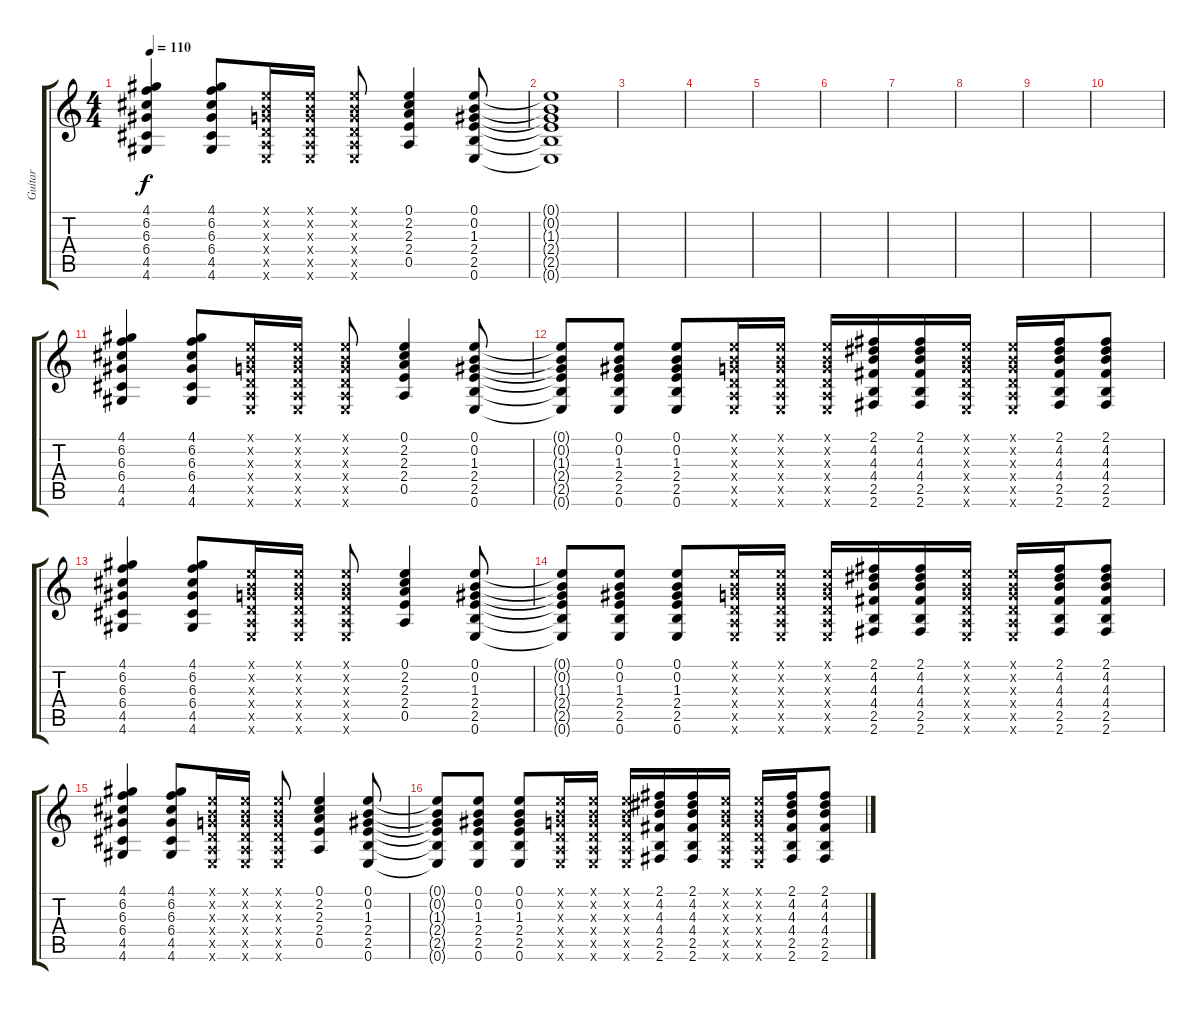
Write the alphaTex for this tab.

\track ("Guitar" "Guitar") {instrument distortionguitar}
\staff {score tabs}
\tuning (E4 B3 G3 D3 A2 E2) {hide}
\ts (4 4)
\tempo 110
\clef g2
\ks c
(4.1 6.2 6.3 6.4 4.5 4.6).4{dy f} (4.1 6.2 6.3 6.4 4.5 4.6).8 (0.1{x} 0.2{x} 0.3{x} 0.4{x} 0.5{x} 0.6{x}).16 (0.1{x} 0.2{x} 0.3{x} 0.4{x} 0.5{x} 0.6{x}).16 (0.1{x} 0.2{x} 0.3{x} 0.4{x} 0.5{x} 0.6{x}).8 (0.1 2.2 2.3 2.4 0.5).4 (0.1 0.2 1.3 2.4 2.5 0.6).8 |
(0.1{t} 0.2{t} 1.3{t} 2.4{t} 2.5{t} 0.6{t}).1 |
|
|
|
|
|
|
|
|
(4.1 6.2 6.3 6.4 4.5 4.6).4 (4.1 6.2 6.3 6.4 4.5 4.6).8 (0.1{x} 0.2{x} 0.3{x} 0.4{x} 0.5{x} 0.6{x}).16 (0.1{x} 0.2{x} 0.3{x} 0.4{x} 0.5{x} 0.6{x}).16 (0.1{x} 0.2{x} 0.3{x} 0.4{x} 0.5{x} 0.6{x}).8 (0.1 2.2 2.3 2.4 0.5).4 (0.1 0.2 1.3 2.4 2.5 0.6).8 |
(0.1{t} 0.2{t} 1.3{t} 2.4{t} 2.5{t} 0.6{t}).8 (0.1 0.2 1.3 2.4 2.5 0.6).8 (0.1 0.2 1.3 2.4 2.5 0.6).8 (0.1{x} 0.2{x} 0.3{x} 0.4{x} 0.5{x} 0.6{x}).16 (0.1{x} 0.2{x} 0.3{x} 0.4{x} 0.5{x} 0.6{x}).16 (0.1{x} 0.2{x} 0.3{x} 0.4{x} 0.5{x} 0.6{x}).16 (2.1 4.2 4.3 4.4 2.5 2.6).16 (2.1 4.2 4.3 4.4 2.5 2.6).16 (0.1{x} 0.2{x} 0.3{x} 0.4{x} 0.5{x} 0.6{x}).16 (0.1{x} 0.2{x} 0.3{x} 0.4{x} 0.5{x} 0.6{x}).16 (2.1 4.2 4.3 4.4 2.5 2.6).16 (2.1 4.2 4.3 4.4 2.5 2.6).8 |
(4.1 6.2 6.3 6.4 4.5 4.6).4 (4.1 6.2 6.3 6.4 4.5 4.6).8 (0.1{x} 0.2{x} 0.3{x} 0.4{x} 0.5{x} 0.6{x}).16 (0.1{x} 0.2{x} 0.3{x} 0.4{x} 0.5{x} 0.6{x}).16 (0.1{x} 0.2{x} 0.3{x} 0.4{x} 0.5{x} 0.6{x}).8 (0.1 2.2 2.3 2.4 0.5).4 (0.1 0.2 1.3 2.4 2.5 0.6).8 |
(0.1{t} 0.2{t} 1.3{t} 2.4{t} 2.5{t} 0.6{t}).8 (0.1 0.2 1.3 2.4 2.5 0.6).8 (0.1 0.2 1.3 2.4 2.5 0.6).8 (0.1{x} 0.2{x} 0.3{x} 0.4{x} 0.5{x} 0.6{x}).16 (0.1{x} 0.2{x} 0.3{x} 0.4{x} 0.5{x} 0.6{x}).16 (0.1{x} 0.2{x} 0.3{x} 0.4{x} 0.5{x} 0.6{x}).16 (2.1 4.2 4.3 4.4 2.5 2.6).16 (2.1 4.2 4.3 4.4 2.5 2.6).16 (0.1{x} 0.2{x} 0.3{x} 0.4{x} 0.5{x} 0.6{x}).16 (0.1{x} 0.2{x} 0.3{x} 0.4{x} 0.5{x} 0.6{x}).16 (2.1 4.2 4.3 4.4 2.5 2.6).16 (2.1 4.2 4.3 4.4 2.5 2.6).8 |
(4.1 6.2 6.3 6.4 4.5 4.6).4 (4.1 6.2 6.3 6.4 4.5 4.6).8 (0.1{x} 0.2{x} 0.3{x} 0.4{x} 0.5{x} 0.6{x}).16 (0.1{x} 0.2{x} 0.3{x} 0.4{x} 0.5{x} 0.6{x}).16 (0.1{x} 0.2{x} 0.3{x} 0.4{x} 0.5{x} 0.6{x}).8 (0.1 2.2 2.3 2.4 0.5).4 (0.1 0.2 1.3 2.4 2.5 0.6).8 |
(0.1{t} 0.2{t} 1.3{t} 2.4{t} 2.5{t} 0.6{t}).8 (0.1 0.2 1.3 2.4 2.5 0.6).8 (0.1 0.2 1.3 2.4 2.5 0.6).8 (0.1{x} 0.2{x} 0.3{x} 0.4{x} 0.5{x} 0.6{x}).16 (0.1{x} 0.2{x} 0.3{x} 0.4{x} 0.5{x} 0.6{x}).16 (0.1{x} 0.2{x} 0.3{x} 0.4{x} 0.5{x} 0.6{x}).16 (2.1 4.2 4.3 4.4 2.5 2.6).16 (2.1 4.2 4.3 4.4 2.5 2.6).16 (0.1{x} 0.2{x} 0.3{x} 0.4{x} 0.5{x} 0.6{x}).16 (0.1{x} 0.2{x} 0.3{x} 0.4{x} 0.5{x} 0.6{x}).16 (2.1 4.2 4.3 4.4 2.5 2.6).16 (2.1 4.2 4.3 4.4 2.5 2.6).8
